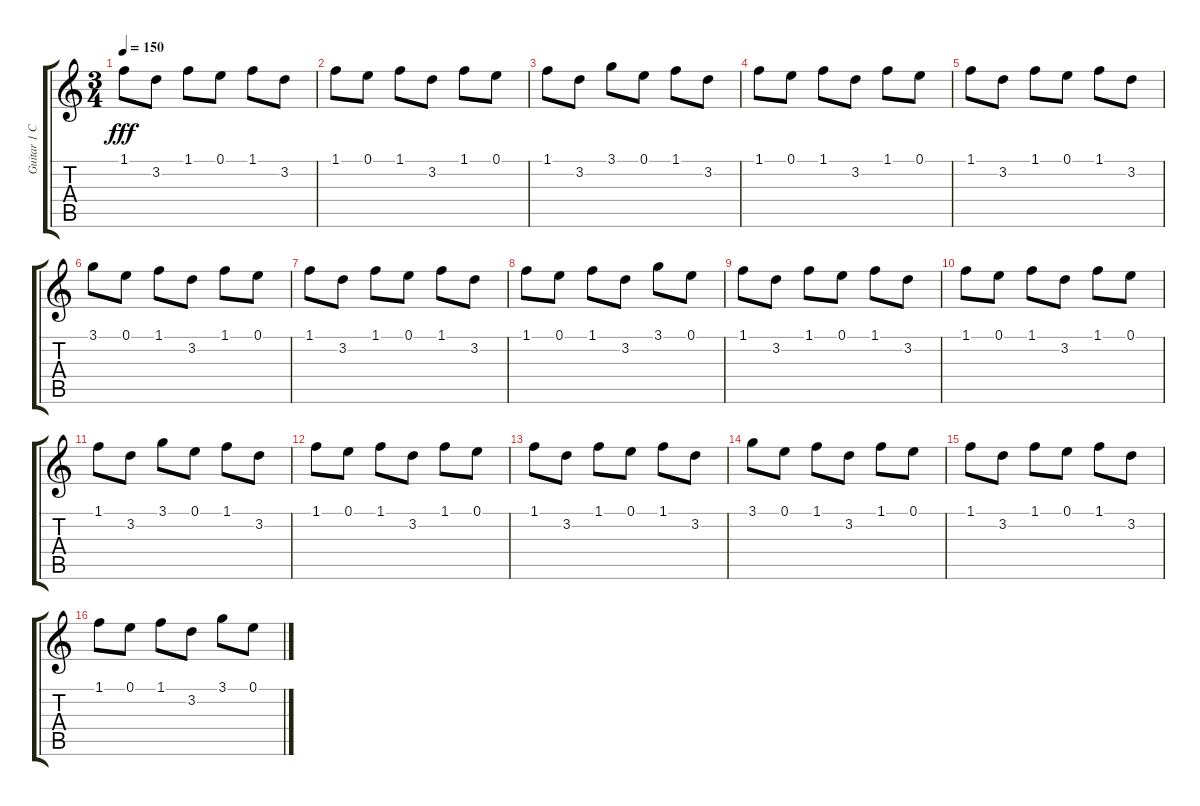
\track ("Guitar 1 Clean Parts (Finger Pick)" "Guitar 1 C") {instrument electricguitarclean}
\staff {score tabs}
\tuning (E4 B3 G3 D3 A2 E2) {hide}
\ts (3 4)
\tempo 150
\clef g2
\ks c
1.1.8{dy fff} 3.2.8 1.1.8 0.1.8 1.1.8 3.2.8 |
1.1.8 0.1.8 1.1.8 3.2.8 1.1.8 0.1.8 |
1.1.8 3.2.8 3.1.8 0.1.8 1.1.8 3.2.8 |
1.1.8 0.1.8 1.1.8 3.2.8 1.1.8 0.1.8 |
1.1.8 3.2.8 1.1.8 0.1.8 1.1.8 3.2.8 |
3.1.8 0.1.8 1.1.8 3.2.8 1.1.8 0.1.8 |
1.1.8 3.2.8 1.1.8 0.1.8 1.1.8 3.2.8 |
1.1.8 0.1.8 1.1.8 3.2.8 3.1.8 0.1.8 |
1.1.8 3.2.8 1.1.8 0.1.8 1.1.8 3.2.8 |
1.1.8 0.1.8 1.1.8 3.2.8 1.1.8 0.1.8 |
1.1.8 3.2.8 3.1.8 0.1.8 1.1.8 3.2.8 |
1.1.8 0.1.8 1.1.8 3.2.8 1.1.8 0.1.8 |
1.1.8 3.2.8 1.1.8 0.1.8 1.1.8 3.2.8 |
3.1.8 0.1.8 1.1.8 3.2.8 1.1.8 0.1.8 |
1.1.8 3.2.8 1.1.8 0.1.8 1.1.8 3.2.8 |
1.1.8 0.1.8 1.1.8 3.2.8 3.1.8 0.1.8
